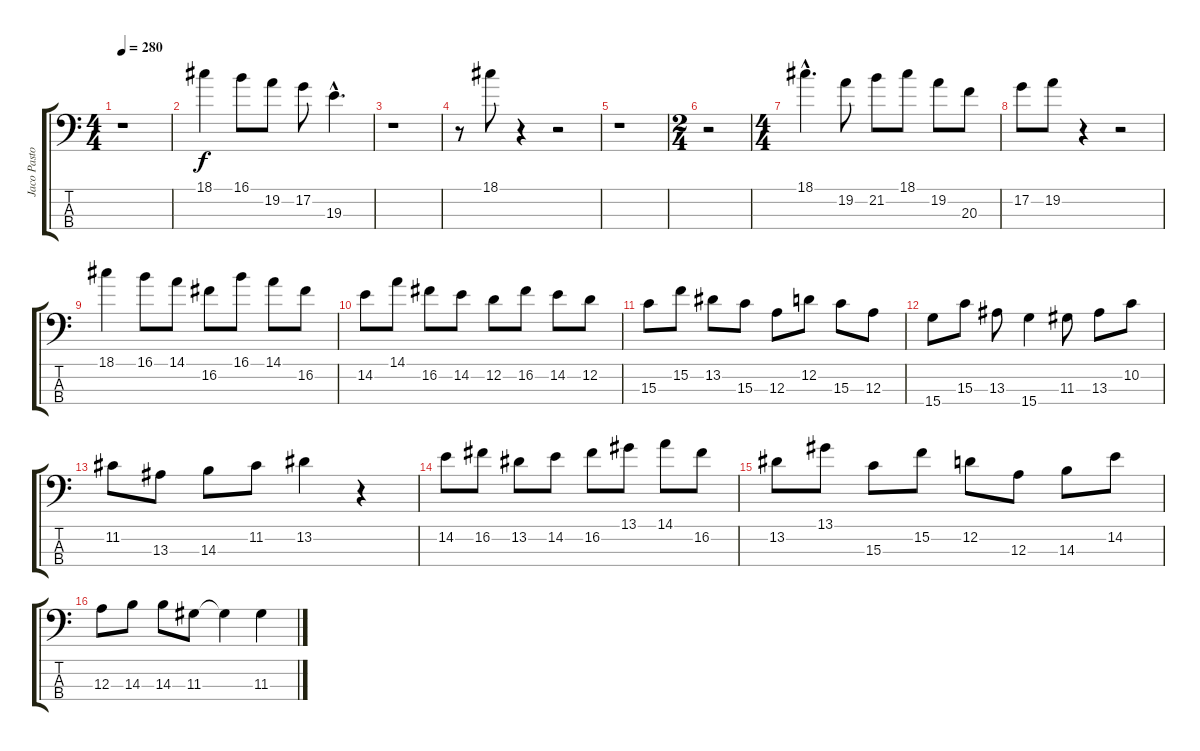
\track ("Jaco Pastorius" "Jaco Pasto") {instrument fretlessbass}
\staff {score tabs}
\tuning (G2 D2 A1 E1) {hide}
\ts (4 4)
\tempo 280
\clef f4
\ks c
r.1{dy f} |
18.1.4 16.1.8 19.2.8 17.2.8 19.3{hac}.4{d} |
r.1 |
r.8 18.1.8 r.4 r.2 |
r.1 |
\ts (2 4)
r.2 |
\ts (4 4)
18.1{hac}.4{d} 19.2.8 21.2.8 18.1.8 19.2.8 20.3.8 |
17.2.8 19.2.8 r.4 r.2 |
18.1.4 16.1.8 14.1.8 16.2.8 16.1.8 14.1.8 16.2.8 |
14.2.8 14.1.8 16.2.8 14.2.8 12.2.8 16.2.8 14.2.8 12.2.8 |
15.3.8 15.2.8 13.2.8 15.3.8 12.3.8 12.2.8 15.3.8 12.3.8 |
15.4.8 15.3.8 13.3.8 15.4.4 11.3.8 13.3.8 10.2.8 |
11.2.8 13.3.8 14.3.8 11.2.8 13.2.4 r.4 |
14.2.8 16.2.8 13.2.8 14.2.8 16.2.8 13.1.8 14.1.8 16.2.8 |
13.2.8 13.1.8 15.3.8 15.2.8 12.2.8 12.3.8 14.3.8 14.2.8 |
12.3.8 14.3.8 14.3.8 11.3.8 11.3{t}.4 11.3{sl}.4
